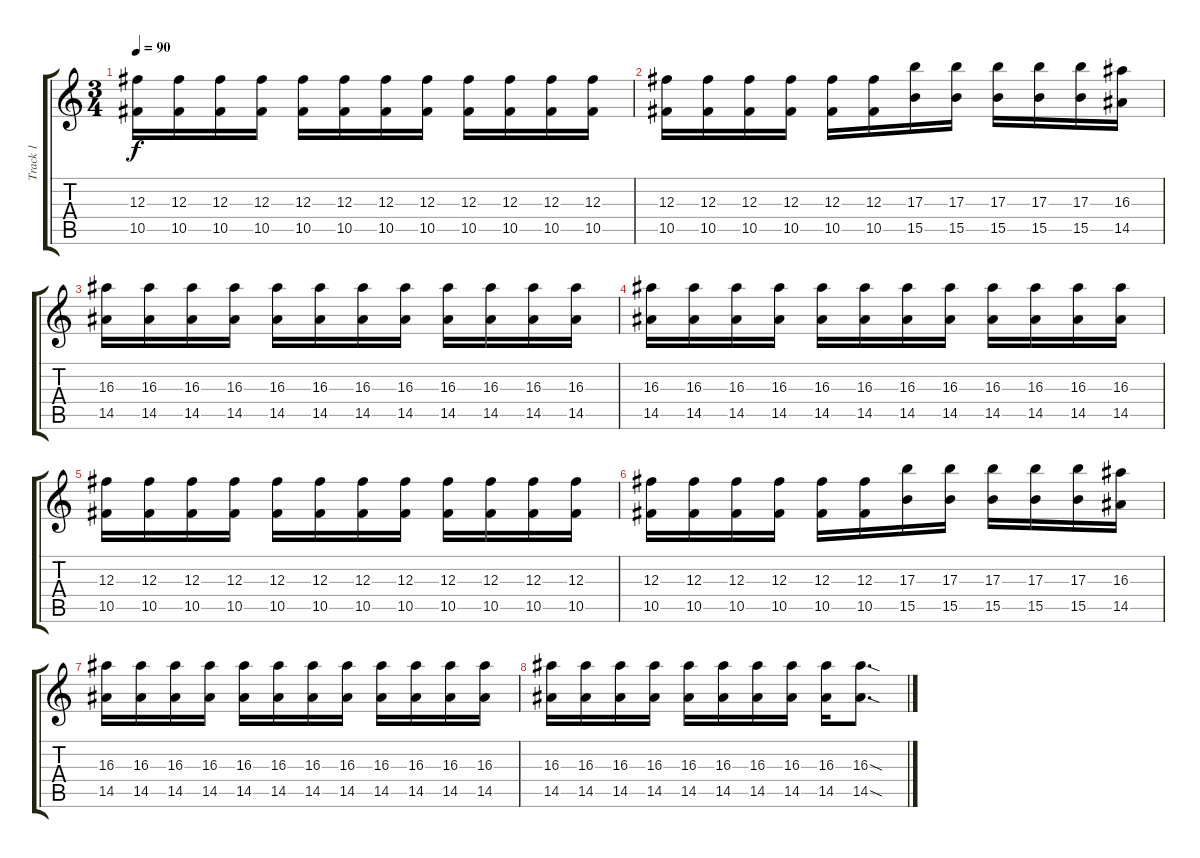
\track ("Track 1" "Track 1") {instrument electricguitarjazz}
\staff {score tabs}
\tuning (Eb4 Bb3 Gb3 Db3 Ab2 Eb2) {hide}
\ts (3 4)
\tempo 90
\clef g2
\ks c
(12.3 10.5).16{dy f instrument distortionguitar} (12.3 10.5).16 (12.3 10.5).16 (12.3 10.5).16 (12.3 10.5).16 (12.3 10.5).16 (12.3 10.5).16 (12.3 10.5).16 (12.3 10.5).16 (12.3 10.5).16 (12.3 10.5).16 (12.3 10.5).16 |
(12.3 10.5).16 (12.3 10.5).16 (12.3 10.5).16 (12.3 10.5).16 (12.3 10.5).16 (12.3 10.5).16 (17.3 15.5).16 (17.3 15.5).16 (17.3 15.5).16 (17.3 15.5).16 (17.3 15.5).16 (16.3 14.5).16 |
(16.3 14.5).16 (16.3 14.5).16 (16.3 14.5).16 (16.3 14.5).16 (16.3 14.5).16 (16.3 14.5).16 (16.3 14.5).16 (16.3 14.5).16 (16.3 14.5).16 (16.3 14.5).16 (16.3 14.5).16 (16.3 14.5).16 |
(16.3 14.5).16 (16.3 14.5).16 (16.3 14.5).16 (16.3 14.5).16 (16.3 14.5).16 (16.3 14.5).16 (16.3 14.5).16 (16.3 14.5).16 (16.3 14.5).16 (16.3 14.5).16 (16.3 14.5).16 (16.3 14.5).16 |
(12.3 10.5).16 (12.3 10.5).16 (12.3 10.5).16 (12.3 10.5).16 (12.3 10.5).16 (12.3 10.5).16 (12.3 10.5).16 (12.3 10.5).16 (12.3 10.5).16 (12.3 10.5).16 (12.3 10.5).16 (12.3 10.5).16 |
(12.3 10.5).16 (12.3 10.5).16 (12.3 10.5).16 (12.3 10.5).16 (12.3 10.5).16 (12.3 10.5).16 (17.3 15.5).16 (17.3 15.5).16 (17.3 15.5).16 (17.3 15.5).16 (17.3 15.5).16 (16.3 14.5).16 |
(16.3 14.5).16 (16.3 14.5).16 (16.3 14.5).16 (16.3 14.5).16 (16.3 14.5).16 (16.3 14.5).16 (16.3 14.5).16 (16.3 14.5).16 (16.3 14.5).16 (16.3 14.5).16 (16.3 14.5).16 (16.3 14.5).16 |
(16.3 14.5).16 (16.3 14.5).16 (16.3 14.5).16 (16.3 14.5).16 (16.3 14.5).16 (16.3 14.5).16 (16.3 14.5).16 (16.3 14.5).16 (16.3 14.5).16 (16.3{sod} 14.5{sod}).8{d}
